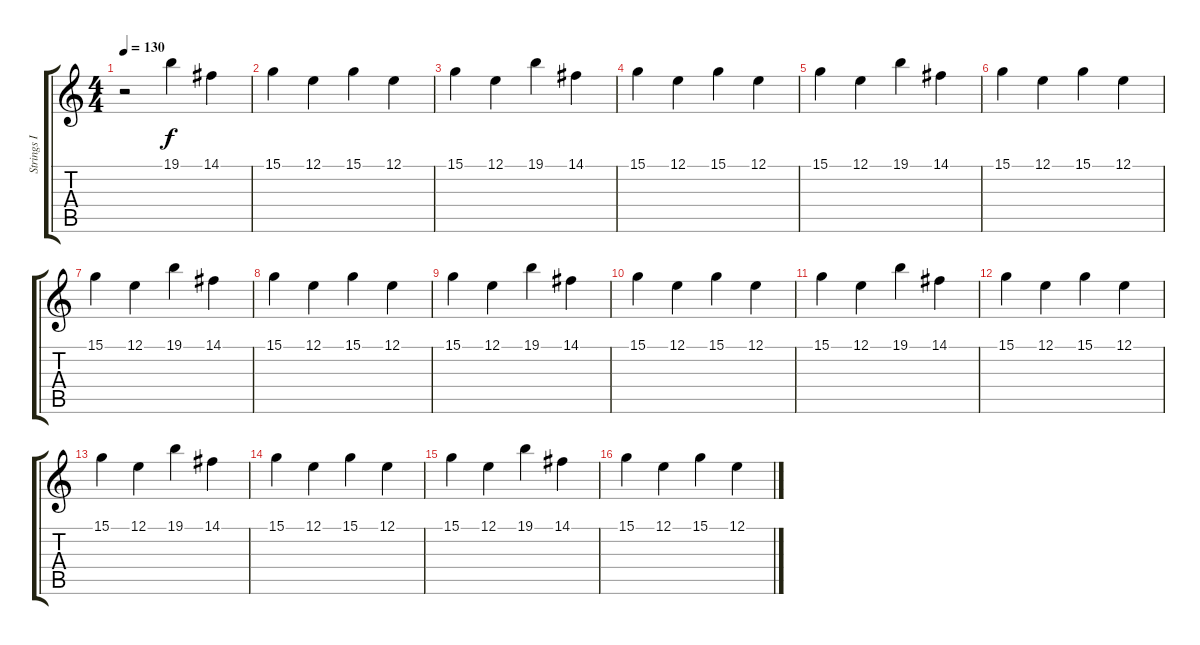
\track ("Strings I" "Strings I") {instrument stringensemble1}
\staff {score tabs}
\tuning (E4 B3 G3 D3 A2 E2) {hide}
\ts (4 4)
\tempo 130
\clef g2
\ks c
r.2{dy f instrument stringensemble1} 19.1.4 14.1.4 |
15.1.4 12.1.4 15.1.4 12.1.4 |
15.1.4 12.1.4 19.1.4 14.1.4 |
15.1.4 12.1.4 15.1.4 12.1.4 |
15.1.4 12.1.4 19.1.4 14.1.4 |
15.1.4 12.1.4 15.1.4 12.1.4 |
15.1.4 12.1.4 19.1.4 14.1.4 |
15.1.4 12.1.4 15.1.4 12.1.4 |
15.1.4 12.1.4 19.1.4 14.1.4 |
15.1.4 12.1.4 15.1.4 12.1.4 |
15.1.4 12.1.4 19.1.4 14.1.4 |
15.1.4 12.1.4 15.1.4 12.1.4 |
15.1.4 12.1.4 19.1.4 14.1.4 |
15.1.4 12.1.4 15.1.4 12.1.4 |
15.1.4 12.1.4 19.1.4 14.1.4 |
15.1.4 12.1.4 15.1.4 12.1.4
